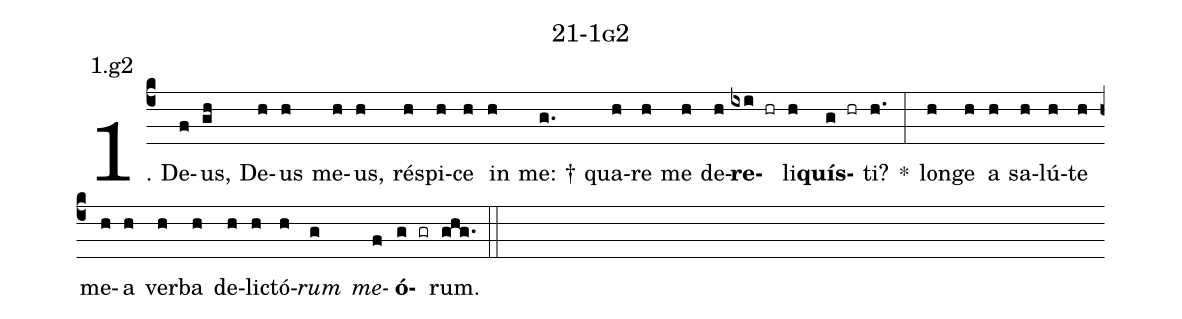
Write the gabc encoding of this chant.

name: 21-1g2;
annotation: 1.g2;
%%
(c4)1. De(f)us,(gh) De(h)us(h) me(h)us,(h) ré(h)spi(h)ce(h) in(h) me: †(g.) qua(h)re(h) me(h) de(h)<b>re</b>(ixi hr)li(h)<b>quís</b>(g hr)ti?(h.) *(:) lon(h)ge(h) a(h) sa(h)lú(h)te(h) me(h)a(h) ver(h)ba(h) de(h)lic(h)tó(h)<i>rum</i>(g) <i>me</i>(f)<b>ó</b>(g gr)rum.(ghg.) (::)
